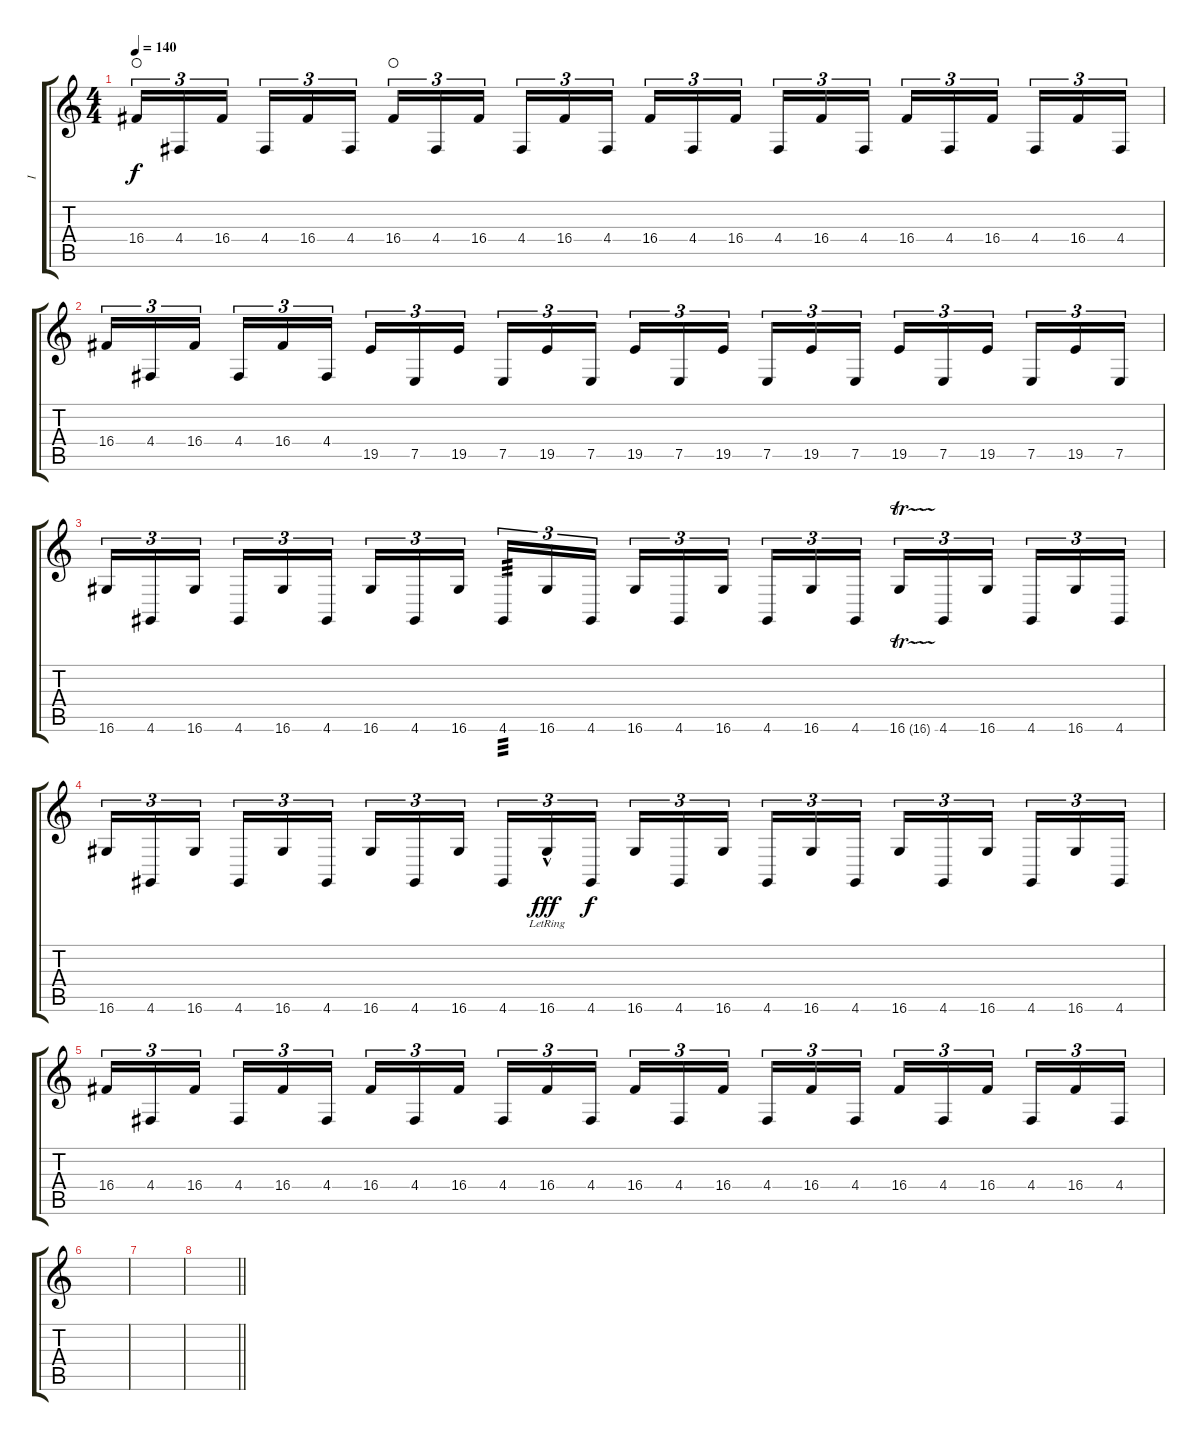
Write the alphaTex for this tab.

\track ("I" "I") {instrument synthbrass1}
\staff {score tabs}
\tuning (E4 B3 G3 D3 A2 E2) {hide}
\ts (4 4)
\tempo 140
\clef g2
\ks c
16.4.16{tu (3 2) dy f volume 8 waho} 4.4.16{tu (3 2)} 16.4.16{tu (3 2) beam splitsecondary} 4.4.16{tu (3 2)} 16.4.16{tu (3 2)} 4.4.16{tu (3 2)} 16.4.16{tu (3 2) waho} 4.4.16{tu (3 2)} 16.4.16{tu (3 2) beam splitsecondary} 4.4.16{tu (3 2)} 16.4.16{tu (3 2)} 4.4.16{tu (3 2)} 16.4.16{tu (3 2) volume 7} 4.4.16{tu (3 2)} 16.4.16{tu (3 2) beam splitsecondary} 4.4.16{tu (3 2)} 16.4.16{tu (3 2)} 4.4.16{tu (3 2)} 16.4.16{tu (3 2)} 4.4.16{tu (3 2)} 16.4.16{tu (3 2) beam splitsecondary} 4.4.16{tu (3 2)} 16.4.16{tu (3 2)} 4.4.16{tu (3 2)} |
16.4.16{tu (3 2) volume 6} 4.4.16{tu (3 2)} 16.4.16{tu (3 2) beam splitsecondary} 4.4.16{tu (3 2)} 16.4.16{tu (3 2)} 4.4.16{tu (3 2)} 19.5.16{tu (3 2)} 7.5.16{tu (3 2)} 19.5.16{tu (3 2) beam splitsecondary} 7.5.16{tu (3 2)} 19.5.16{tu (3 2)} 7.5.16{tu (3 2)} 19.5.16{tu (3 2) volume 5} 7.5.16{tu (3 2)} 19.5.16{tu (3 2) beam splitsecondary} 7.5.16{tu (3 2)} 19.5.16{tu (3 2)} 7.5.16{tu (3 2)} 19.5.16{tu (3 2)} 7.5.16{tu (3 2)} 19.5.16{tu (3 2) beam splitsecondary} 7.5.16{tu (3 2)} 19.5.16{tu (3 2)} 7.5.16{tu (3 2)} |
16.6.16{tu (3 2) volume 4} 4.6.16{tu (3 2)} 16.6.16{tu (3 2) beam splitsecondary} 4.6.16{tu (3 2)} 16.6.16{tu (3 2)} 4.6.16{tu (3 2)} 16.6.16{tu (3 2)} 4.6.16{tu (3 2)} 16.6.16{tu (3 2) beam splitsecondary} 4.6.16{tu (3 2) tp 3} 16.6.16{tu (3 2)} 4.6.16{tu (3 2)} 16.6.16{tu (3 2) volume 3} 4.6.16{tu (3 2)} 16.6.16{tu (3 2) beam splitsecondary} 4.6.16{tu (3 2)} 16.6.16{tu (3 2)} 4.6.16{tu (3 2)} 16.6{tr (16 16)}.16{tu (3 2)} 4.6.16{tu (3 2)} 16.6.16{tu (3 2) beam splitsecondary} 4.6.16{tu (3 2)} 16.6.16{tu (3 2)} 4.6.16{tu (3 2)} |
16.6.16{tu (3 2) volume 2} 4.6.16{tu (3 2)} 16.6.16{tu (3 2) beam splitsecondary} 4.6.16{tu (3 2)} 16.6.16{tu (3 2)} 4.6.16{tu (3 2)} 16.6.16{tu (3 2)} 4.6.16{tu (3 2)} 16.6.16{tu (3 2) beam splitsecondary} 4.6.16{tu (3 2)} 16.6{hac lr}.16{tu (3 2) dy fff} 4.6.16{tu (3 2) dy f} 16.6.16{tu (3 2) volume 1} 4.6.16{tu (3 2)} 16.6.16{tu (3 2) beam splitsecondary} 4.6.16{tu (3 2)} 16.6.16{tu (3 2)} 4.6.16{tu (3 2)} 16.6.16{tu (3 2)} 4.6.16{tu (3 2)} 16.6.16{tu (3 2) beam splitsecondary} 4.6.16{tu (3 2)} 16.6.16{tu (3 2)} 4.6.16{tu (3 2)} |
16.4.16{tu (3 2) volume 0} 4.4.16{tu (3 2)} 16.4.16{tu (3 2) beam splitsecondary} 4.4.16{tu (3 2)} 16.4.16{tu (3 2)} 4.4.16{tu (3 2)} 16.4.16{tu (3 2)} 4.4.16{tu (3 2)} 16.4.16{tu (3 2) beam splitsecondary} 4.4.16{tu (3 2)} 16.4.16{tu (3 2)} 4.4.16{tu (3 2)} 16.4.16{tu (3 2)} 4.4.16{tu (3 2)} 16.4.16{tu (3 2) beam splitsecondary} 4.4.16{tu (3 2)} 16.4.16{tu (3 2)} 4.4.16{tu (3 2)} 16.4.16{tu (3 2)} 4.4.16{tu (3 2)} 16.4.16{tu (3 2) beam splitsecondary} 4.4.16{tu (3 2)} 16.4.16{tu (3 2)} 4.4.16{tu (3 2)} |
|
|
\barLineRight lightlight
